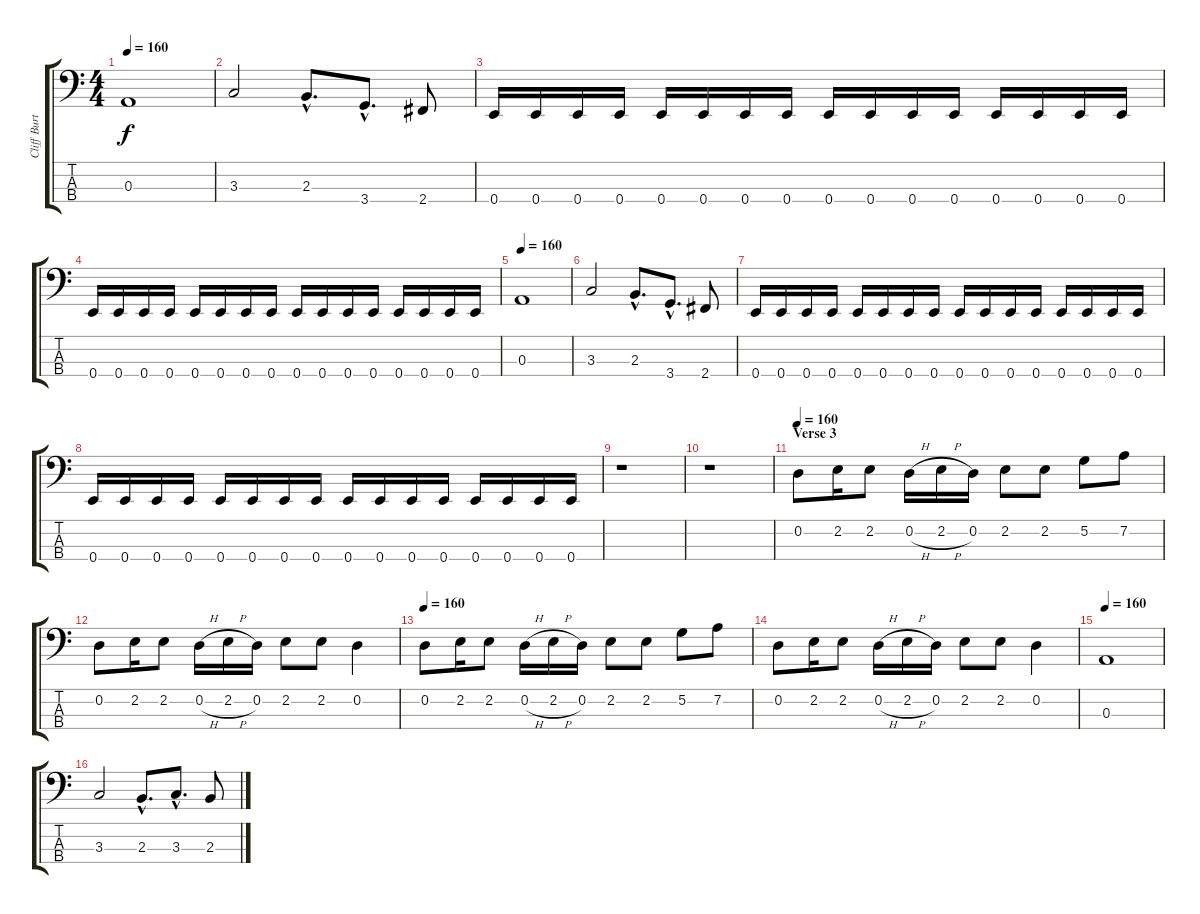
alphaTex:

\track ("Cliff Burton" "Cliff Burt") {instrument electricbassfinger}
\staff {score tabs}
\tuning (G2 D2 A1 E1) {hide}
\ts (4 4)
\tempo 160
\clef f4
\ks c
0.3.1{dy f} |
3.3.2 2.3{hac}.8{d} 3.4{hac}.8{d} 2.4.8 |
0.4.16 0.4.16 0.4.16 0.4.16 0.4.16 0.4.16 0.4.16 0.4.16 0.4.16 0.4.16 0.4.16 0.4.16 0.4.16 0.4.16 0.4.16 0.4.16 |
0.4.16 0.4.16 0.4.16 0.4.16 0.4.16 0.4.16 0.4.16 0.4.16 0.4.16 0.4.16 0.4.16 0.4.16 0.4.16 0.4.16 0.4.16 0.4.16 |
\tempo 160
0.3.1 |
3.3.2 2.3{hac}.8{d} 3.4{hac}.8{d} 2.4.8 |
0.4.16 0.4.16 0.4.16 0.4.16 0.4.16 0.4.16 0.4.16 0.4.16 0.4.16 0.4.16 0.4.16 0.4.16 0.4.16 0.4.16 0.4.16 0.4.16 |
0.4.16 0.4.16 0.4.16 0.4.16 0.4.16 0.4.16 0.4.16 0.4.16 0.4.16 0.4.16 0.4.16 0.4.16 0.4.16 0.4.16 0.4.16 0.4.16 |
r.1 |
r.1 |
\section ("" "Verse 3")
\tempo 160
0.2.8 2.2.16 2.2.8 0.2{h}.16 2.2{h}.16 0.2.16 2.2.8 2.2.8 5.2.8 7.2.8 |
0.2.8 2.2.16 2.2.8 0.2{h}.16 2.2{h}.16 0.2.16 2.2.8 2.2.8 0.2.4 |
\tempo 160
0.2.8 2.2.16 2.2.8 0.2{h}.16 2.2{h}.16 0.2.16 2.2.8 2.2.8 5.2.8 7.2.8 |
0.2.8 2.2.16 2.2.8 0.2{h}.16 2.2{h}.16 0.2.16 2.2.8 2.2.8 0.2.4 |
\tempo 160
0.3.1 |
3.3.2 2.3{hac}.8{d} 3.3{hac}.8{d} 2.3.8
